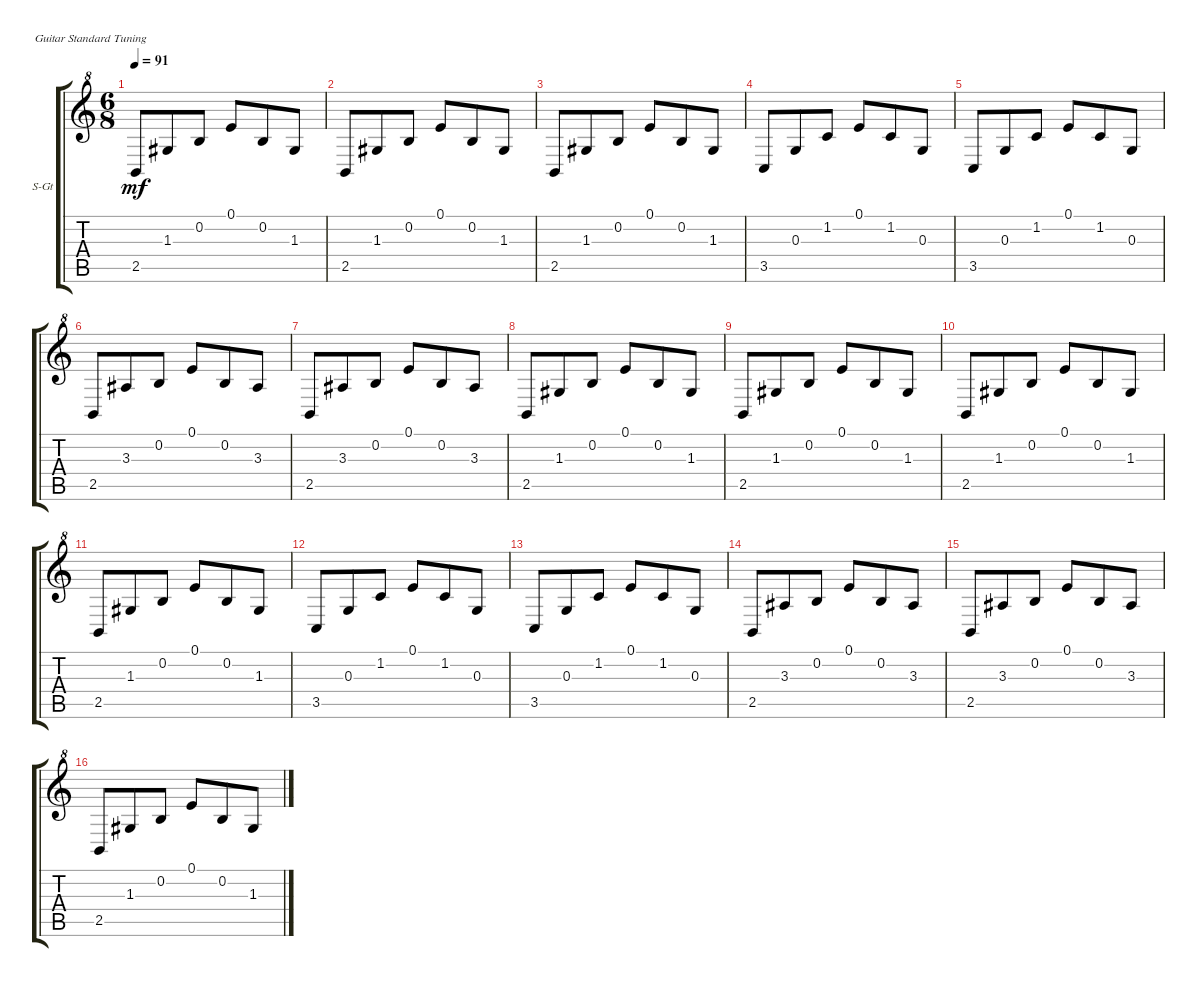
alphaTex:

\defaultSystemsLayout 4
\bracketExtendMode groupsimilarinstruments
\firstSystemTrackNameOrientation horizontal
\otherSystemsTrackNameOrientation horizontal
\track ("Ритм" "S-Gt") {instrument acousticguitarsteel}
\staff {score tabs}
\tuning (E4 B3 G3 D3 A2 E2)
\ts (6 8)
\tempo 91
\clef g2
\ottava 8va
\ks c
2.5.8{dy mf} 1.3.8 0.2.8 0.1.8 0.2.8 1.3.8 |
2.5.8 1.3.8 0.2.8 0.1.8 0.2.8 1.3.8 |
2.5.8 1.3.8 0.2.8 0.1.8 0.2.8 1.3.8 |
3.5.8 0.3.8 1.2.8 0.1.8 1.2.8 0.3.8 |
3.5.8 0.3.8 1.2.8 0.1.8 1.2.8 0.3.8 |
2.5.8 3.3.8 0.2.8 0.1.8 0.2.8 3.3.8 |
2.5.8 3.3.8 0.2.8 0.1.8 0.2.8 3.3.8 |
2.5.8 1.3.8 0.2.8 0.1.8 0.2.8 1.3.8 |
2.5.8 1.3.8 0.2.8 0.1.8 0.2.8 1.3.8 |
2.5.8 1.3.8 0.2.8 0.1.8 0.2.8 1.3.8 |
2.5.8 1.3.8 0.2.8 0.1.8 0.2.8 1.3.8 |
3.5.8 0.3.8 1.2.8 0.1.8 1.2.8 0.3.8 |
3.5.8 0.3.8 1.2.8 0.1.8 1.2.8 0.3.8 |
2.5.8 3.3.8 0.2.8 0.1.8 0.2.8 3.3.8 |
2.5.8 3.3.8 0.2.8 0.1.8 0.2.8 3.3.8 |
2.5.8 1.3.8 0.2.8 0.1.8 0.2.8 1.3.8
